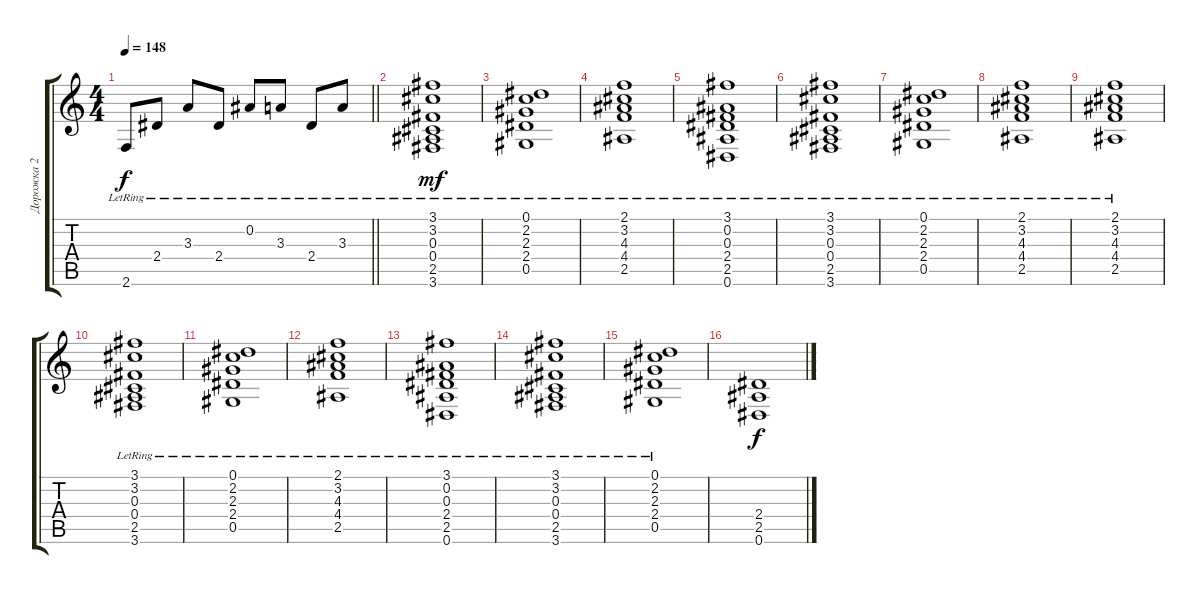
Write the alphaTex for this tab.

\track ("Дорожка 2" "Дорожка 2") {instrument acousticguitarsteel}
\staff {score tabs}
\tuning (Eb4 Bb3 Gb3 Db3 Ab2 Eb2) {hide}
\ts (4 4)
\tempo 148
\clef g2
\barLineRight lightlight
\ks c
2.6{lr}.8{dy f} 2.4{lr}.8 3.3{lr}.8 2.4{lr}.8 0.2{lr}.8 3.3{lr}.8 2.4{lr}.8 3.3{lr}.8 |
(3.1{lr} 3.2{lr} 0.3{lr} 0.4{lr} 2.5{lr} 3.6{lr}).1{dy mf} |
(0.1{lr} 2.2{lr} 2.3{lr} 2.4{lr} 0.5{lr}).1 |
(2.1{lr} 3.2{lr} 4.3{lr} 4.4{lr} 2.5{lr}).1 |
(3.1{lr} 0.2{lr} 0.3{lr} 2.4{lr} 2.5{lr} 0.6{lr}).1 |
(3.1{lr} 3.2{lr} 0.3{lr} 0.4{lr} 2.5{lr} 3.6{lr}).1 |
(0.1{lr} 2.2{lr} 2.3{lr} 2.4{lr} 0.5{lr}).1 |
(2.1{lr} 3.2{lr} 4.3{lr} 4.4{lr} 2.5{lr}).1 |
(2.1{lr} 3.2{lr} 4.3{lr} 4.4{lr} 2.5{lr}).1 |
(3.1{lr} 3.2{lr} 0.3{lr} 0.4{lr} 2.5{lr} 3.6{lr}).1 |
(0.1{lr} 2.2{lr} 2.3{lr} 2.4{lr} 0.5{lr}).1 |
(2.1{lr} 3.2{lr} 4.3{lr} 4.4{lr} 2.5{lr}).1 |
(3.1{lr} 0.2{lr} 0.3{lr} 2.4{lr} 2.5{lr} 0.6{lr}).1 |
(3.1{lr} 3.2{lr} 0.3{lr} 0.4{lr} 2.5{lr} 3.6{lr}).1 |
(0.1{lr} 2.2{lr} 2.3{lr} 2.4{lr} 0.5{lr}).1 |
(2.4 2.5 0.6).1{dy f volume 15 instrument distortionguitar}
